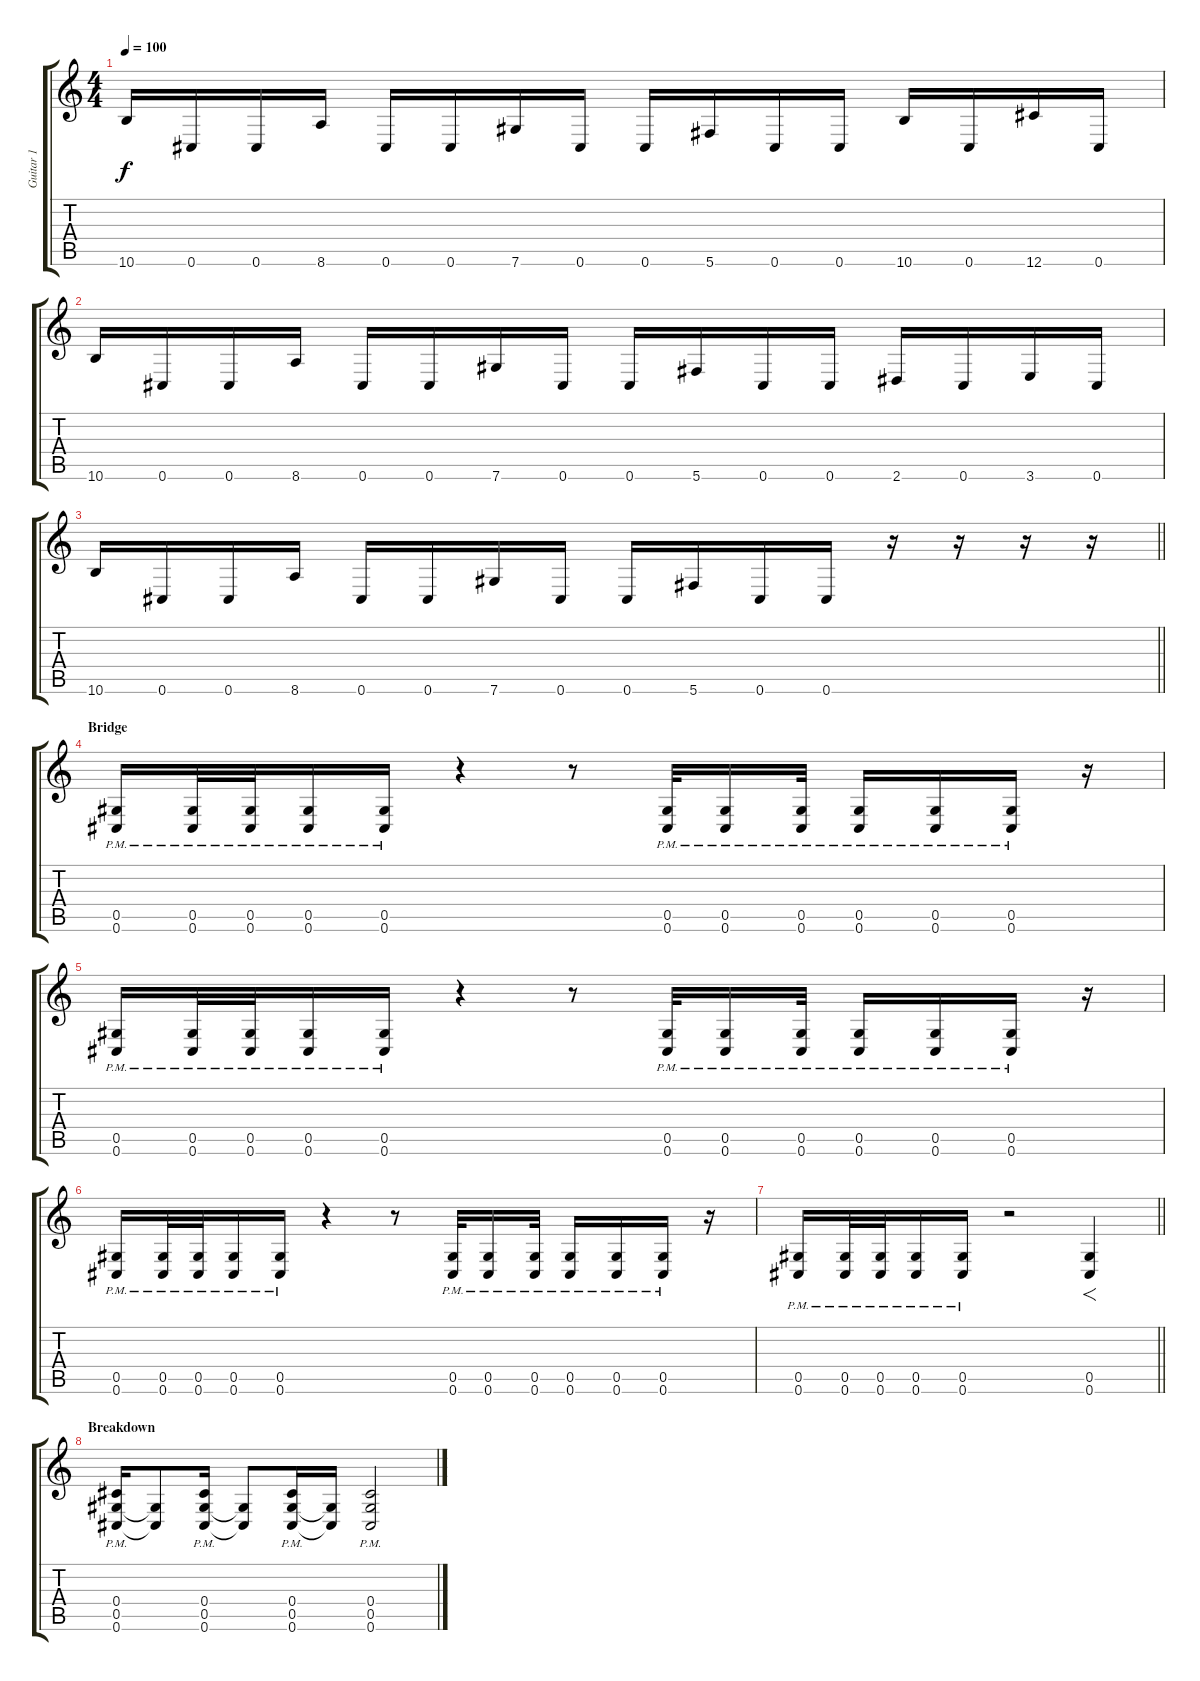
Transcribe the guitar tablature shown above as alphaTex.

\track ("Guitar 1" "Guitar 1") {instrument distortionguitar}
\staff {score tabs}
\tuning (Eb4 Bb3 Gb3 Db3 Ab2 Db2) {hide}
\ts (4 4)
\tempo 100
\clef g2
\ks c
10.6.16{dy f} 0.6.16 0.6.16 8.6.16 0.6.16 0.6.16 7.6.16 0.6.16 0.6.16 5.6.16 0.6.16 0.6.16 10.6.16 0.6.16 12.6.16 0.6.16 |
10.6.16{volume 10} 0.6.16 0.6.16 8.6.16 0.6.16 0.6.16 7.6.16 0.6.16 0.6.16 5.6.16 0.6.16 0.6.16 2.6.16 0.6.16 3.6.16 0.6.16 |
\barLineRight lightlight
10.6.16 0.6.16 0.6.16 8.6.16 0.6.16 0.6.16 7.6.16 0.6.16 0.6.16 5.6.16 0.6.16 0.6.16 r.16 r.16 r.16 r.16 |
\section ("" "Bridge")
(0.5{pm} 0.6{pm}).16 (0.5{pm} 0.6{pm}).32 (0.5{pm} 0.6{pm}).32 (0.5{pm} 0.6{pm}).16 (0.5{pm} 0.6{pm}).16 r.4 r.8 (0.5{pm} 0.6{pm}).32 (0.5{pm} 0.6{pm}).16 (0.5{pm} 0.6{pm}).32 (0.5{pm} 0.6{pm}).16 (0.5{pm} 0.6{pm}).16 (0.5{pm} 0.6{pm}).16 r.16 |
(0.5{pm} 0.6{pm}).16 (0.5{pm} 0.6{pm}).32 (0.5{pm} 0.6{pm}).32 (0.5{pm} 0.6{pm}).16 (0.5{pm} 0.6{pm}).16 r.4 r.8 (0.5{pm} 0.6{pm}).32 (0.5{pm} 0.6{pm}).16 (0.5{pm} 0.6{pm}).32 (0.5{pm} 0.6{pm}).16 (0.5{pm} 0.6{pm}).16 (0.5{pm} 0.6{pm}).16 r.16 |
(0.5{pm} 0.6{pm}).16 (0.5{pm} 0.6{pm}).32 (0.5{pm} 0.6{pm}).32 (0.5{pm} 0.6{pm}).16 (0.5{pm} 0.6{pm}).16 r.4 r.8 (0.5{pm} 0.6{pm}).32 (0.5{pm} 0.6{pm}).16 (0.5{pm} 0.6{pm}).32 (0.5{pm} 0.6{pm}).16 (0.5{pm} 0.6{pm}).16 (0.5{pm} 0.6{pm}).16 r.16 |
\barLineRight lightlight
(0.5{pm} 0.6{pm}).16 (0.5{pm} 0.6{pm}).32 (0.5{pm} 0.6{pm}).32 (0.5{pm} 0.6{pm}).16 (0.5{pm} 0.6{pm}).16 r.2 (0.5 0.6).4{f} |
\section ("" "Breakdown")
(0.4{pm} 0.5{pm} 0.6{pm}).16 (0.5{t} 0.6{t}).8 (0.4{pm} 0.5{pm} 0.6{pm}).16 (0.5{t} 0.6{t}).8 (0.4{pm} 0.5{pm} 0.6{pm}).16 (0.5{t} 0.6{t}).16 (0.4{pm} 0.5{pm} 0.6{pm}).2
